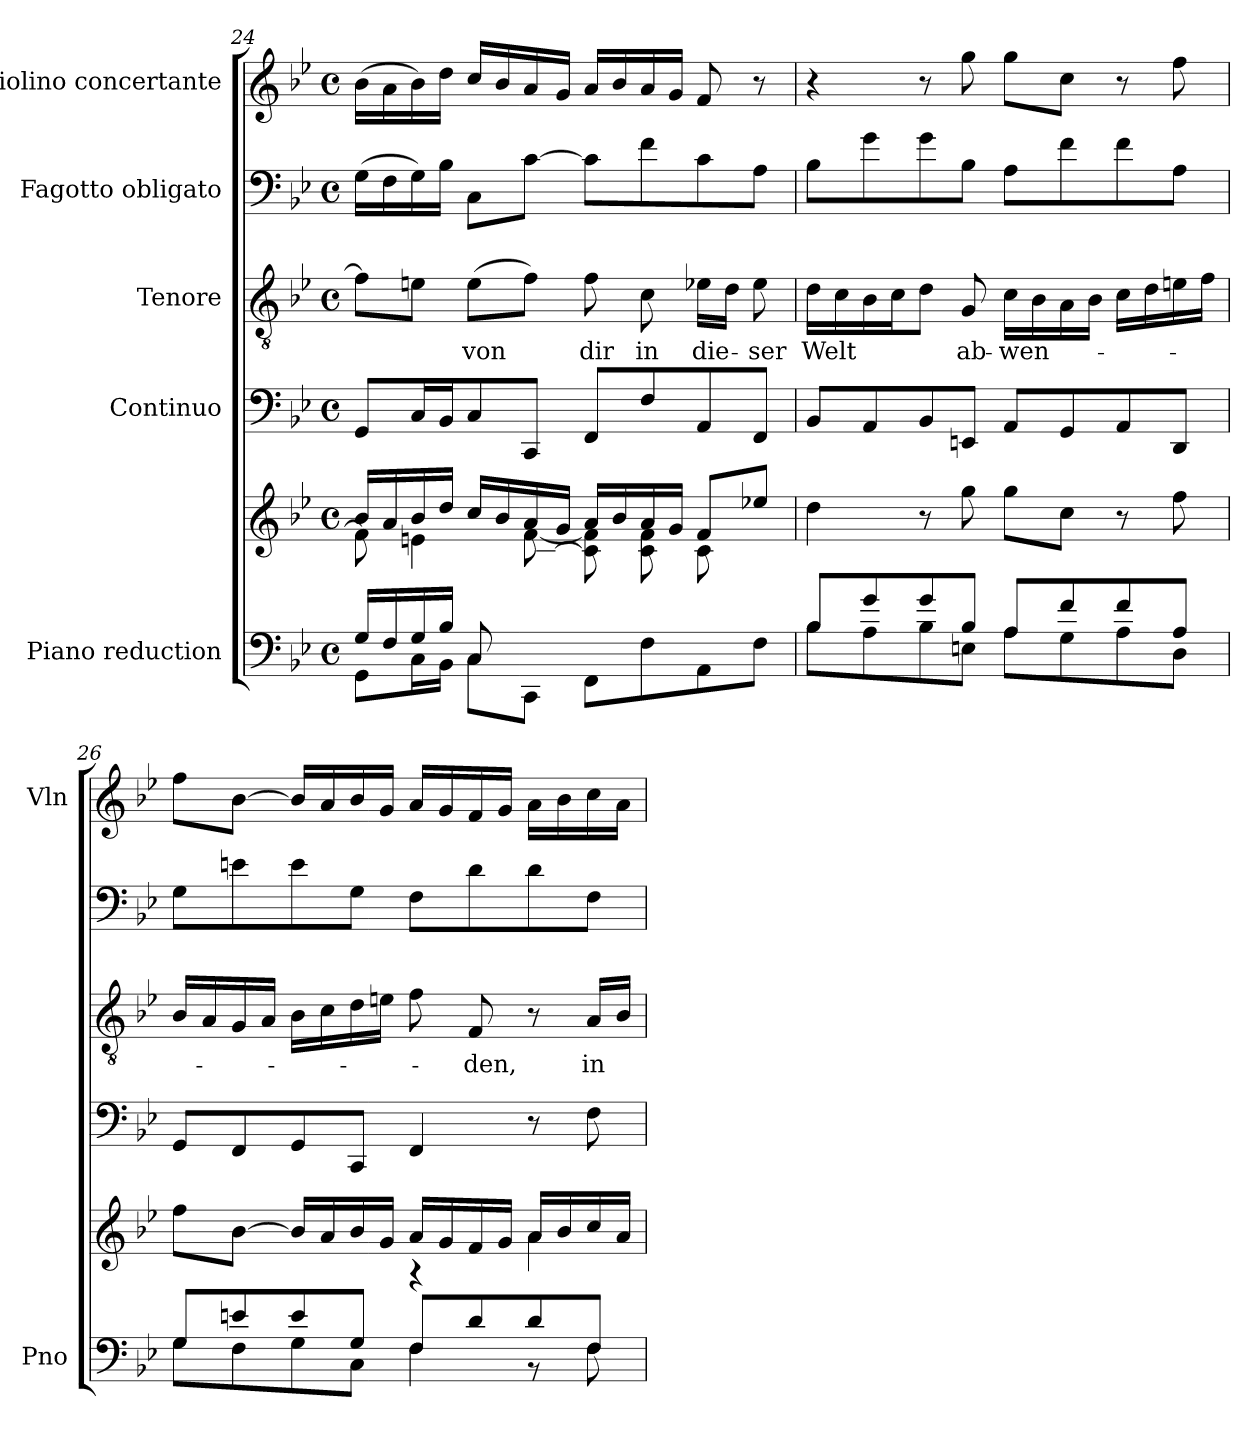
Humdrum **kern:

**kern	**kern	**kern	**kern	**text	**kern	**kern
*part5	*part5	*part4	*part3	*part3	*part2	*part1
*staff6	*staff5	*staff4	*staff3	*staff3	*staff2	*staff1
*I"Piano reduction	*	*I"Continuo	*I"Tenore	*	*I"Fagotto obligato	*I"Violino concertante
*I'Pno	*	*	*	*	*	*I'Vln
*clefF4	*clefG2	*clefF4	*clefGv2	*	*clefF4	*clefG2
*k[b-e-]	*k[b-e-]	*k[b-e-]	*k[b-e-]	*	*k[b-e-]	*k[b-e-]
*M4/4	*M4/4	*M4/4	*M4/4	*	*M4/4	*M4/4
*met(c)	*met(c)	*met(c)	*met(c)	*	*met(c)	*met(c)
=24	=24	=24	=24	=24	=24	=24
*^	*^	*	*	*	*	*
*	*^	*	*^	*	*	*	*	*
2..ryy	16G/LL	8GG\L	16b-/LL	8f\]	4.ryy	8GG/L	8f\L]	.	(16G\LL	(16b-\LL
.	16F/	.	16a/	.	.	.	.	.	16F\	16a\
.	16G/	16C\L	16b-/	4en\	.	16C/L	8en\J	.	16G\)	16b-\)
.	16B-/JJ	16BB-\JJ	16dd/JJ	.	.	16BB-/J	.	.	16B-\JJ	16dd\JJ
!	!	!	!	!	!	!	!	!LO:LY:b	!	!
.	8C/L	8C\L	16cc/LL	.	.	8C/	(8e\L	von	8C\L	16cc/LL
.	.	.	16b-/	.	.	.	.	.	.	16b-/
.	8ryy	8CC\J	16a/	[8f\	[8c\J	8CC/J	8f\J)	.	[8c\J	16a/
.	.	.	16g/JJ	.	.	.	.	.	.	16g/JJ
!	!	!	!	!	!	!	!	!LO:LY:b	!	!
.	2ryy	8FF\L	16a/LL	8c\] 8f\]L	2ryy	8FF/L	8f\	dir	8c\L]	16a/LL
.	.	.	16b-/	.	.	.	.	.	.	16b-/
!	!	!	!	!	!	!	!	!LO:LY:b	!	!
.	.	8F\	16a/	8c\ 8f\	.	8F/	8c\	in	8f\	16a/
.	.	.	16g/JJ	.	.	.	.	.	.	16g/JJ
!	!	!	!	!	!	!	!	!LO:LY:b	!	!
.	.	8AA\	8f/L	8c\	.	8AA/	16e-X\LL	die-	8c\	8f/
.	.	.	.	.	.	.	16d\JJ	.	.	.
!	!	!	!	!	!	!	!	!LO:LY:b	!	!
8A/J	.	8F\J	8ee-X/J	8ryy	.	8FF/J	8e-\	-ser	8A\J	8r
*	*	*	*	*v	*v	*	*	*	*	*
=25	=25	=25	=25	=25	=25	=25	=25	=25	=25
!	!	!	!	!	!	!	!LO:LY:b	!	!
*	*v	*v	*	*	*	*	*	*	*
*	*	*v	*v	*	*	*	*	*
8B-/L	8B-\L	4dd\	8BB-/L	16d\LL	Welt	8B-\L	4r
.	.	.	.	16c\	.	.	.
8g/	8A\	.	8AA/	16B-\	.	8g\	.
.	.	.	.	16c\J	.	.	.
8g/	8B-\	8r	8BB-/	8d\J	.	8g\	8r
!	!	!	!	!	!LO:LY:b	!	!
8B-/J	8En\J	8gg\	8EEn/J	8G/	ab-	8B-\J	8gg\
!	!	!	!	!	!LO:LY:b	!	!
8A/L	8A\L	8gg\L	8AA/L	16c\LL	-wen-	8A\L	8gg\L
.	.	.	.	16B-\	.	.	.
8f/	8G\	8cc\J	8GG/	16A\	.	8f\	8cc\J
.	.	.	.	16B-\JJ	.	.	.
8f/	8A\	8r	8AA/	16c\LL	.	8f\	8r
.	.	.	.	16d\	.	.	.
8A/J	8D\J	8ff\	8DD/J	16en\	.	8A\J	8ff\
.	.	.	.	16f\JJ	.	.	.
=26	=26	=26	=26	=26	=26	=26	=26
*	*	*^	*	*	*	*	*
8G/L	8G\L	8ff\L	4ryy	8GG/L	16B-/LL	.	8G\L	8ff\L
.	.	.	.	.	16A/	.	.	.
8en/	8F\	[8b-\J	.	8FF/	16G/	.	8en\	[8b-\J
.	.	.	.	.	16A/JJ	.	.	.
8e/	8G\	16b-/LL]	4ryy	8GG/	16B-\LL	.	8e\	16b-/LL]
.	.	16a/	.	.	16c\	.	.	16a/
8G/J	8C\J	16b-/	.	8CC/J	16d\	.	8G\J	16b-/
.	.	16g/JJ	.	.	16en\JJ	.	.	16g/JJ
8F/L	4F\	16a/LL	4r	4FF/	8f\	.	8F\L	16a/LL
.	.	16g/	.	.	.	.	.	16g/
!	!	!	!	!	!	!LO:LY:b	!	!
8d/	.	16f/	.	.	8F/	-den,	8d\	16f/
.	.	16g/JJ	.	.	.	.	.	16g/JJ
8d/	8r	16a/LL	4a\	8r	8r	.	8d\	16a\LL
.	.	16b-/	.	.	.	.	.	16b-\
!	!	!	!	!	!	!LO:LY:b	!	!
8F/J	8F\	16cc/	.	8F\	16A/LL	in	8F\J	16cc\
.	.	16a/JJ	.	.	16B-/JJ	.	.	16a\JJ
*v	*v	*	*	*	*	*	*	*
*	*v	*v	*	*	*	*	*
=	=	=	=	=	=	=
*-	*-	*-	*-	*-	*-	*-
